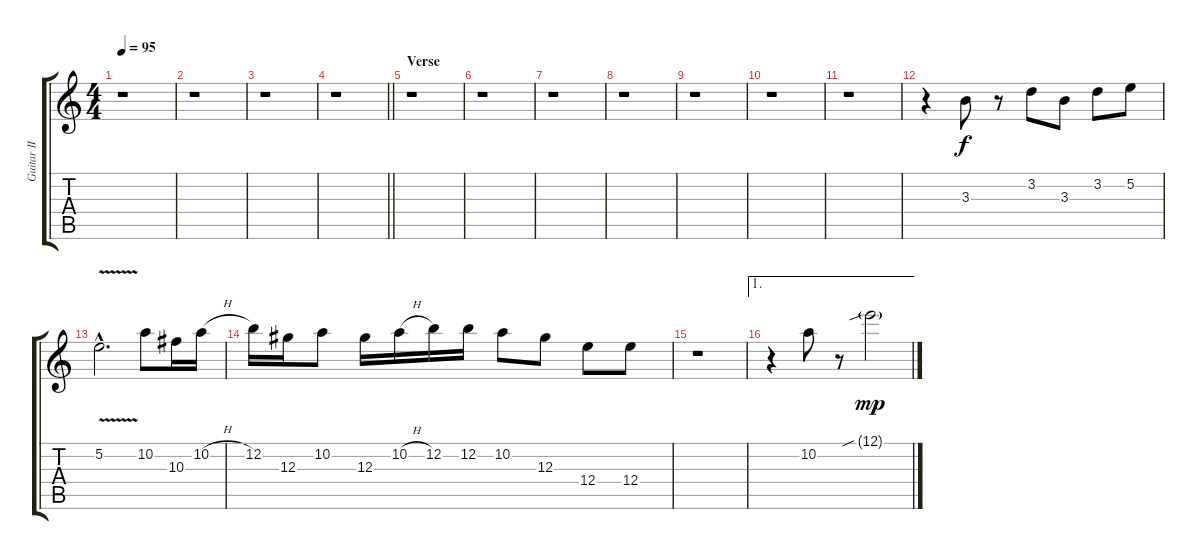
\track ("Guitar II" "Guitar II") {instrument distortionguitar}
\staff {score tabs}
\tuning (E4 B3 Ab3 E3 B2 E2) {hide}
\ts (4 4)
\tempo 95
\clef g2
\ks c
r.1{dy f} |
r.1 |
r.1 |
\barLineRight lightlight
r.1 |
\section ("" "Verse")
r.1 |
r.1 |
r.1 |
r.1 |
r.1 |
r.1 |
r.1 |
r.4 3.3.8 r.8 3.2.8 3.3.8 3.2.8 5.2.8 |
5.2{v hac}.2{d} 10.2.8 10.3.16 10.2{h}.16 |
12.2.16 12.3.16 10.2.8 12.3.16 10.2{h}.16 12.2.16 12.2.16 10.2.8 12.3.8 12.4.8 12.4.8 |
r.1 |
\ae 1
r.4 10.2.8 r.8 12.1{sib g}.2{dy mp}
